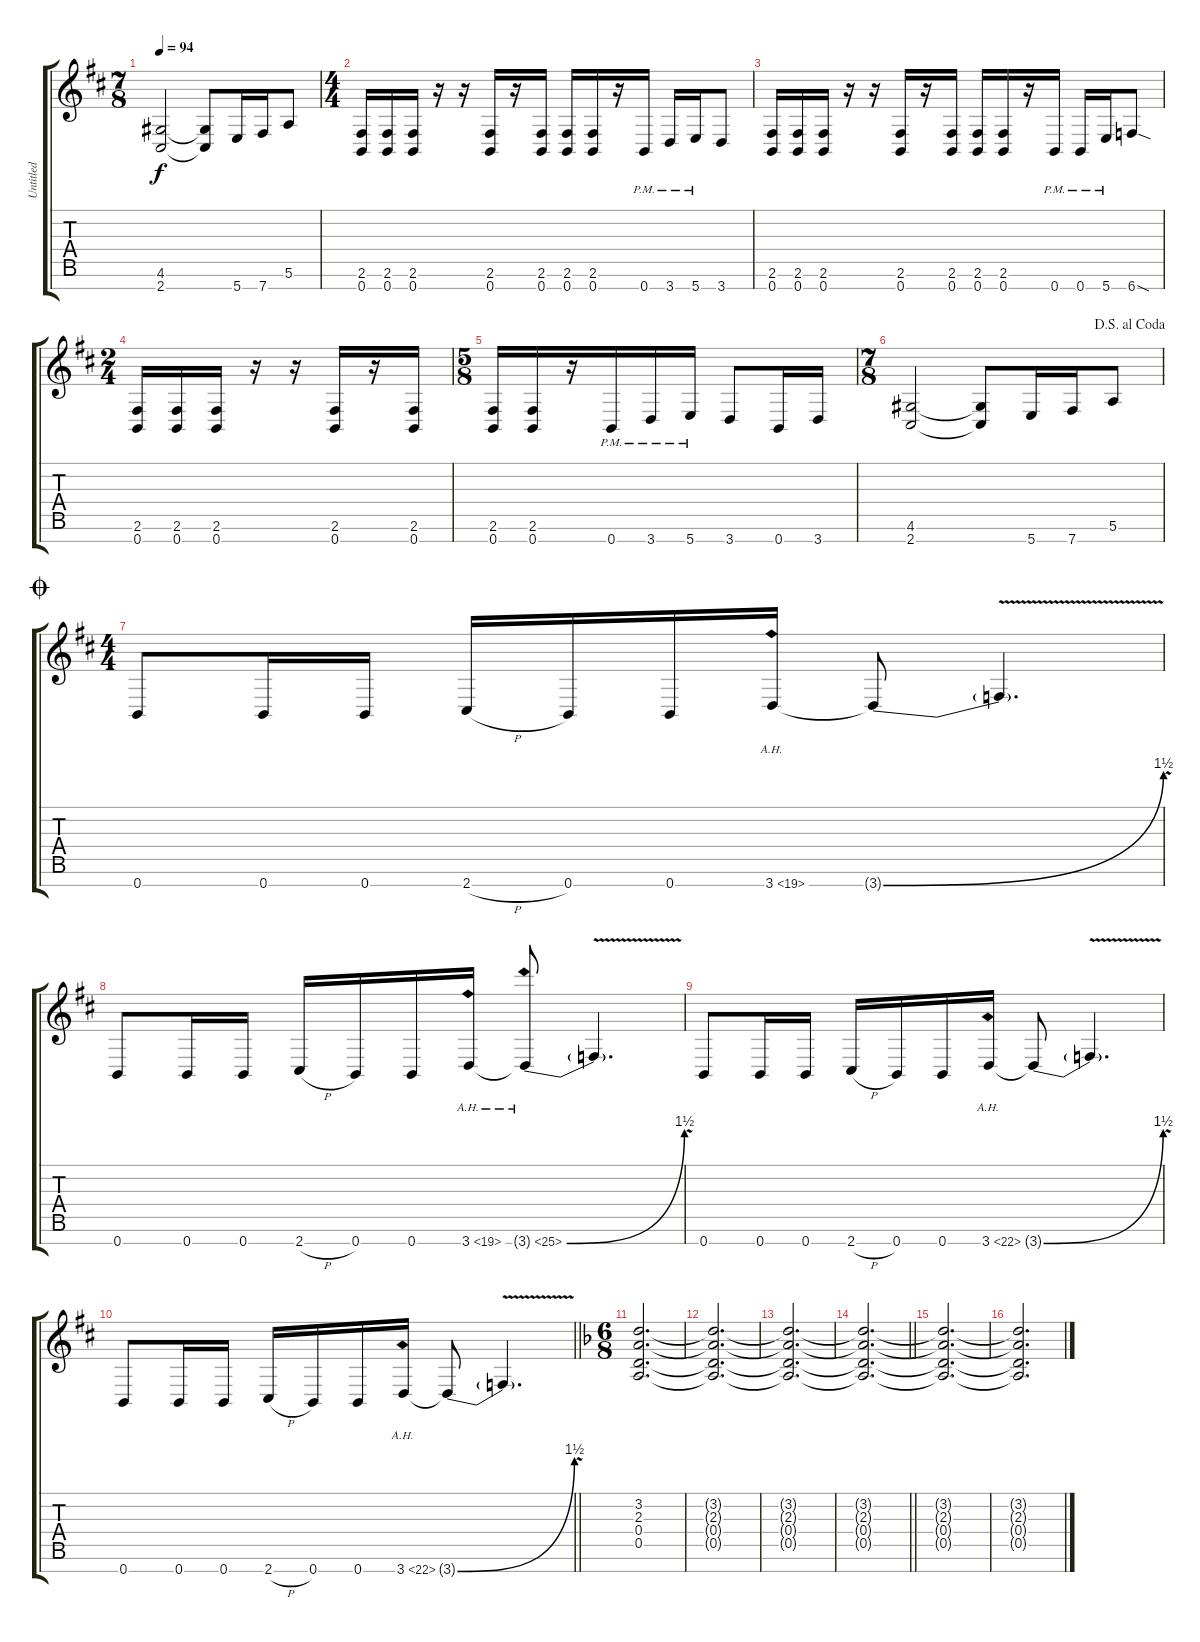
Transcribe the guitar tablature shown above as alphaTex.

\track ("Untitled" "Untitled") {instrument distortionguitar}
\staff {score tabs}
\tuning (E4 B3 G3 D3 A2 E2 B1) {hide}
\ts (7 8)
\tempo 94
\clef g2
\ks d
(4.6 2.7).2{dy f} (4.6{t} 2.7{t}).8 5.7.16 7.7.16 5.6.8 |
\ts (4 4)
(2.6 0.7).16 (2.6 0.7).16 (2.6 0.7).16 r.16 r.16 (2.6 0.7).16 r.16 (2.6 0.7).16 (2.6 0.7).16 (2.6 0.7).16 r.16 0.7{pm}.16 3.7{pm}.16 5.7{pm}.16 3.7.8 |
(2.6 0.7).16 (2.6 0.7).16 (2.6 0.7).16 r.16 r.16 (2.6 0.7).16 r.16 (2.6 0.7).16 (2.6 0.7).16 (2.6 0.7).16 r.16 0.7{pm}.16 0.7{pm}.16 5.7{pm}.16 6.7{sod}.8 |
\ts (2 4)
(2.6 0.7).16 (2.6 0.7).16 (2.6 0.7).16 r.16 r.16 (2.6 0.7).16 r.16 (2.6 0.7).16 |
\ts (5 8)
(2.6 0.7).16 (2.6 0.7).16 r.16 0.7{pm}.16 3.7{pm}.16 5.7{pm}.16 3.7.8 0.7.16 3.7.16 |
\ts (7 8)
\jump dalsegnoalcoda
(4.6 2.7).2 (4.6{t} 2.7{t}).8 5.7.16 7.7.16 5.6.8 |
\ts (4 4)
\jump coda
0.7.8 0.7.16 0.7.16 2.7{h}.16 0.7.16 0.7.16 3.7{ah 16}.16 3.7{be (bend 0 0 60 6) t}.8 3.7{v t}.4{d} |
0.7.8 0.7.16 0.7.16 2.7{h}.16 0.7.16 0.7.16 3.7{ah 16}.16 3.7{be (bend 0 0 60 6) ah 22 t}.8 3.7{v t}.4{d} |
0.7.8 0.7.16 0.7.16 2.7{h}.16 0.7.16 0.7.16 3.7{ah 19}.16 3.7{be (bend 0 0 60 6) t}.8 3.7{v t}.4{d} |
\barLineRight lightlight
0.7.8 0.7.16 0.7.16 2.7{h}.16 0.7.16 0.7.16 3.7{ah 19}.16 3.7{be (bend 0 0 60 6) t}.8 3.7{v t}.4{d} |
\ts (6 8)
\ks f
(3.2 2.3 0.4 0.5).2{d} |
(3.2{t} 2.3{t} 0.4{t} 0.5{t}).2{d} |
(3.2{t} 2.3{t} 0.4{t} 0.5{t}).2{d} |
\barLineRight lightlight
(3.2{t} 2.3{t} 0.4{t} 0.5{t}).2{d} |
(3.2{t} 2.3{t} 0.4{t} 0.5{t}).2{d} |
(3.2{t} 2.3{t} 0.4{t} 0.5{t}).2{d}
